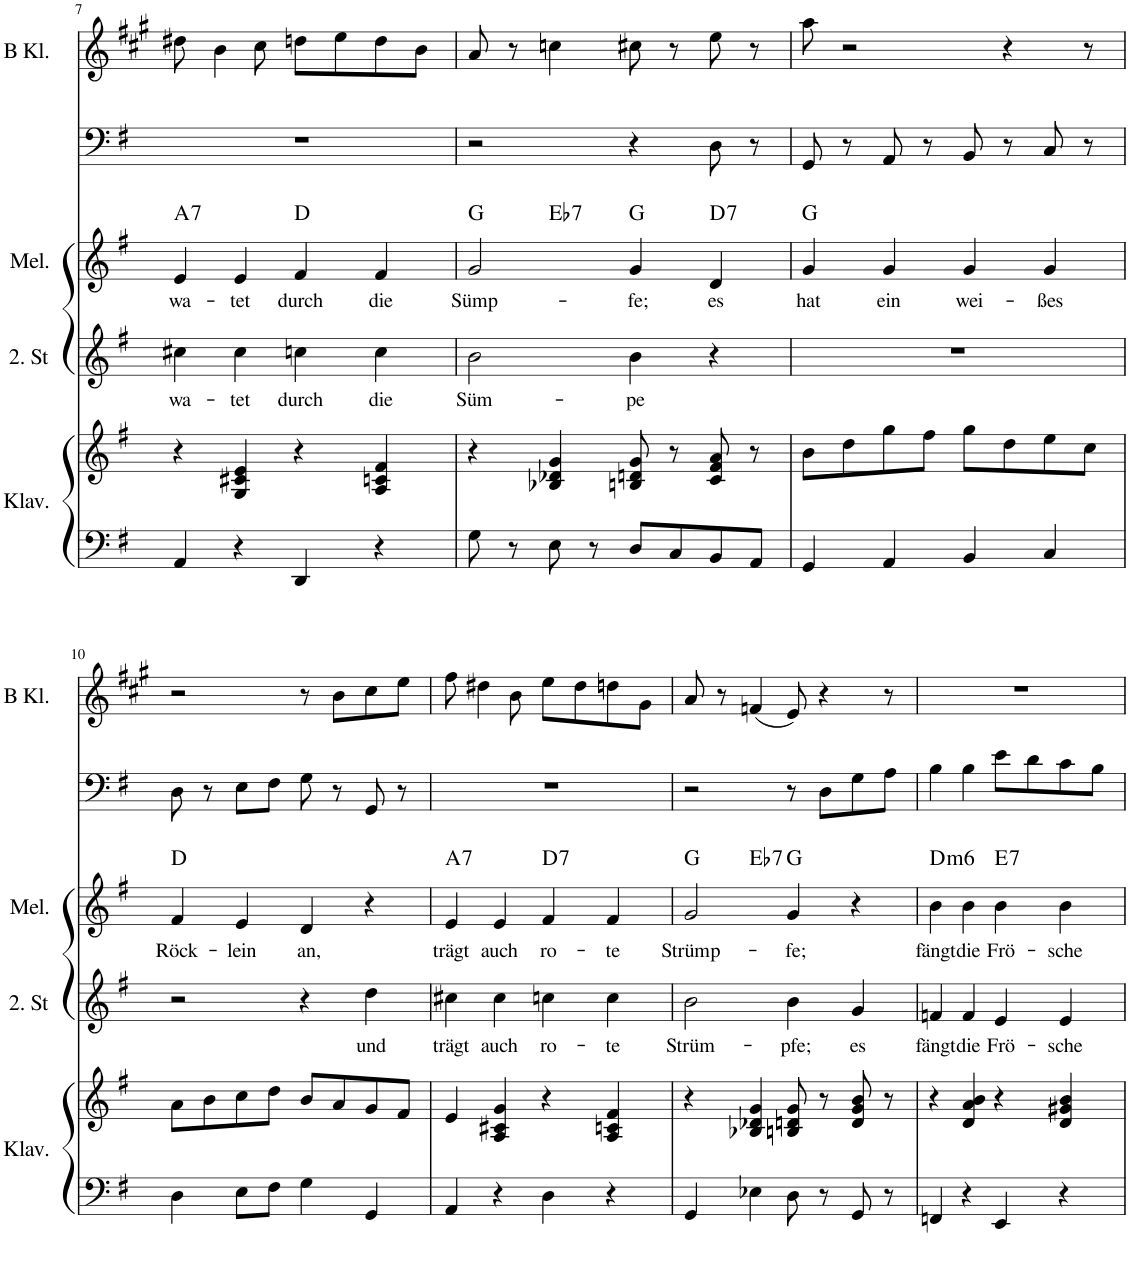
**kern	**kern	**kern	**text	**kern	**text	**harte	**kern	**kern
*part5	*part5	*part4	*part4	*part3	*part3	*part3	*part2	*part1
*staff6	*staff5	*staff4	*staff4	*staff3	*staff3	*	*staff2	*staff1
*I"Klavier	*	*I"2. Stimme	*	*I"Melodie	*	*	*I"Fagott	*I"B Klarinette
*I'Klav.	*	*I'2. St	*	*I'Mel.	*	*	*	*I'B Kl.
!!LO:PB:g=z
*clefF4	*clefG2	*clefG2	*	*clefG2	*	*	*clefF4	*clefG2
*	*	*	*	*	*	*	*	*Trd1c2
*k[f#]	*k[f#]	*k[f#]	*	*k[f#]	*	*	*k[f#]	*k[f#c#g#]
*M4/4	*M4/4	*M4/4	*	*M4/4	*	*	*M4/4	*M4/4
=7	=7	=7	=7	=7	=7	=7	=7	=7
!	!	!	!LO:LY:b	!	!LO:LY:b	!LO:H:kt=7	!	!
4AA/	4r	4cc#X\	wa-	4e/	wa-	A:7	1r	8dd#X\
.	.	.	.	.	.	.	.	4b\
!	!	!	!LO:LY:b	!	!LO:LY:b	!	!	!
4r	4G/ 4c#X/ 4e/	4cc#\	-tet	4e/	tet	.	.	.
.	.	.	.	.	.	.	.	8cc#\
!	!	!	!LO:LY:b	!	!LO:LY:b	!	!	!
4DD/	4r	4ccn\	durch	4f#/	durch	D:maj	.	8ddn\L
.	.	.	.	.	.	.	.	8ee\
!	!	!	!LO:LY:b	!	!LO:LY:b	!	!	!
4r	4A/ 4cn/ 4f#/	4cc\	die	4f#/	die	.	.	8dd\
.	.	.	.	.	.	.	.	8b\J
=8	=8	=8	=8	=8	=8	=8	=8	=8
!	!	!	!LO:LY:b	!	!LO:LY:b	!	!	!
*	*	*	*	*^	*	*	*	*
8G\	4r	2b\	Süm-	2g/	4ryy	Sümp-	G:maj	2r	8a/
8r	.	.	.	.	.	.	.	.	8r
!	!	!	!	!	!	!	!LO:H:kt=7	!	!
8E\	4B-X/ 4d-X/ 4g/	.	.	.	2.ryy	.	Eb:7	.	4ccn\
8r	.	.	.	.	.	.	.	.	.
!	!	!	!LO:LY:b	!	!	!LO:LY:b	!	!	!
8D/L	8Bn/ 8dn/ 8g/	4b\	-pe	4g/	.	fe;	G:maj	4r	8cc#X\
8C/	8r	.	.	.	.	.	.	.	8r
!	!	!	!	!	!	!LO:LY:b	!LO:H:kt=7	!	!
8BB/	8c/ 8f#/ 8a/	4r	.	4d/	.	es	D:7	8D\	8ee\
8AA/J	8r	.	.	.	.	.	.	8r	8r
=9	=9	=9	=9	=9	=9	=9	=9	=9	=9
!	!	!	!	!	!	!LO:LY:b	!	!	!
*	*	*	*	*v	*v	*	*	*	*
4GG/	8b\L	1r	.	4g/	hat	G:maj	8GG/	8aa\
.	8dd\	.	.	.	.	.	8r	2r
!	!	!	!	!	!LO:LY:b	!	!	!
4AA/	8gg\	.	.	4g/	ein	.	8AA/	.
.	8ff#\J	.	.	.	.	.	8r	.
!	!	!	!	!	!LO:LY:b	!	!	!
4BB/	8gg\L	.	.	4g/	wei-	.	8BB/	.
.	8dd\	.	.	.	.	.	8r	4r
!	!	!	!	!	!LO:LY:b	!	!	!
4C/	8ee\	.	.	4g/	ßes	.	8C/	.
.	8cc\J	.	.	.	.	.	8r	8r
!!LO:LB:g=z
=10	=10	=10	=10	=10	=10	=10	=10	=10
!	!	!	!	!	!LO:LY:b	!	!	!
4D\	8a\L	2r	.	4f#/	Röck-	D:maj	8D\	2r
.	8b\	.	.	.	.	.	8r	.
!	!	!	!	!	!LO:LY:b	!	!	!
8E\L	8cc\	.	.	4e/	lein	.	8E\L	.
8F#\J	8dd\J	.	.	.	.	.	8F#\J	.
!	!	!	!	!	!LO:LY:b	!	!	!
4G\	8b/L	4r	.	4d/	an,	.	8G\	8r
.	8a/	.	.	.	.	.	8r	8b\L
!	!	!	!LO:LY:b	!	!	!	!	!
4GG/	8g/	4dd\	und	4r	.	.	8GG/	8cc#\
.	8f#/J	.	.	.	.	.	8r	8ee\J
=11	=11	=11	=11	=11	=11	=11	=11	=11
!	!	!	!LO:LY:b	!	!LO:LY:b	!LO:H:kt=7	!	!
4AA/	4e/	4cc#X\	trägt	4e/	trägt	A:7	1r	8ff#\
.	.	.	.	.	.	.	.	4dd#X\
!	!	!	!LO:LY:b	!	!LO:LY:b	!	!	!
4r	4A/ 4c#X/ 4g/	4cc#\	auch	4e/	auch	.	.	.
.	.	.	.	.	.	.	.	8b\
!	!	!	!LO:LY:b	!	!LO:LY:b	!LO:H:kt=7	!	!
4D\	4r	4ccn\	ro-	4f#/	ro-	D:7	.	8ee\L
.	.	.	.	.	.	.	.	8dd#\
!	!	!	!LO:LY:b	!	!LO:LY:b	!	!	!
4r	4A/ 4cn/ 4f#/	4cc\	-te	4f#/	te	.	.	8ddn\
.	.	.	.	.	.	.	.	8g#\J
=12	=12	=12	=12	=12	=12	=12	=12	=12
!	!	!	!LO:LY:b	!	!LO:LY:b	!	!	!
*	*	*	*	*^	*	*	*	*
4GG/	4r	2b\	Strüm-	2g/	4ryy	Strümp-	G:maj	2r	8a/
.	.	.	.	.	.	.	.	.	8r
!	!	!	!	!	!	!	!LO:H:kt=7	!	!
4E-X\	4B-X/ 4d-X/ 4g/	.	.	.	2.ryy	.	Eb:7	.	(4fn/
!	!	!	!LO:LY:b	!	!	!LO:LY:b	!	!	!
8D\	8Bn/ 8dn/ 8g/	4b\	-pfe;	4g/	.	fe;	G:maj	8r	8e/)
8r	8r	.	.	.	.	.	.	8D\L	4r
!	!	!	!LO:LY:b	!	!	!	!	!	!
8GG/	8d/ 8g/ 8b/	4g/	es	4r	.	.	.	8G\	.
8r	8r	.	.	.	.	.	.	8A\J	8r
=13	=13	=13	=13	=13	=13	=13	=13	=13	=13
!	!	!	!LO:LY:b	!	!	!LO:LY:b	!LO:H:kt=m6	!	!
*	*	*	*	*v	*v	*	*	*	*
4FFn/	4r	4fn/	fängt	4b\	fängt	D:min6	4B\	1r
!	!	!	!LO:LY:b	!	!LO:LY:b	!	!	!
4r	4d/ 4a/ 4b/	4f/	die	4b\	die	.	4B\	.
!	!	!	!LO:LY:b	!	!LO:LY:b	!LO:H:kt=7	!	!
4EE/	4r	4e/	Frö-	4b\	Frö-	E:7	8e\L	.
.	.	.	.	.	.	.	8d\	.
!	!	!	!LO:LY:b	!	!LO:LY:b	!	!	!
4r	4d/ 4g#X/ 4b/	4e/	-sche	4b\	sche	.	8c\	.
.	.	.	.	.	.	.	8B\J	.
=	=	=	=	=	=	=	=	=
*-	*-	*-	*-	*-	*-	*-	*-	*-
